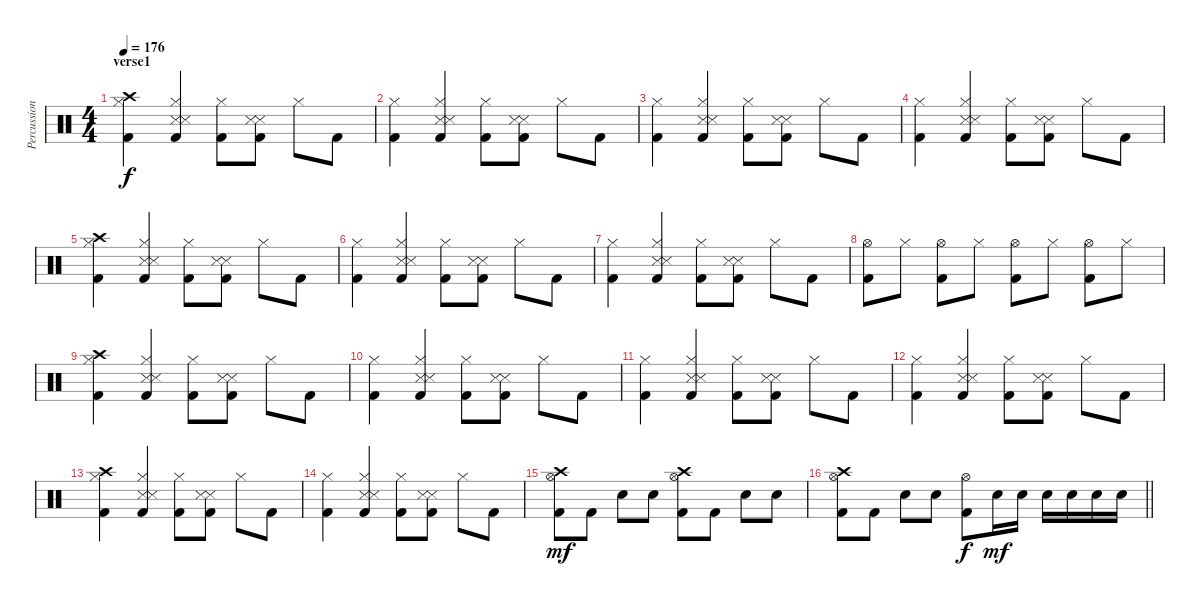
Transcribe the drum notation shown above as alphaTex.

\track ("Percussion" "Percussion") {instrument percussion}
\staff {score}
\articulation defaults
\ts (4 4)
\section ("" "verse1")
\tempo 176
\clef neutral
\ks c
("Kick (hit) 2" "Hi-Hat (closed)" "Crash high (hit)").4{dy f} ("Snare (side stick) 3" "Kick (hit) 2" "Snare (side stick) 3" "Hi-Hat (closed)").4 ("Kick (hit) 2" "Hi-Hat (closed)").8 ("Snare (side stick) 3" "Kick (hit) 2" "Snare (side stick) 3").8 "Hi-Hat (closed)".8 "Kick (hit) 2".8 |
("Kick (hit) 2" "Hi-Hat (closed)").4 ("Snare (side stick) 3" "Kick (hit) 2" "Snare (side stick) 3" "Hi-Hat (closed)").4 ("Kick (hit) 2" "Hi-Hat (closed)").8 ("Snare (side stick) 3" "Kick (hit) 2" "Snare (side stick) 3").8 "Hi-Hat (closed)".8 "Kick (hit) 2".8 |
("Kick (hit) 2" "Hi-Hat (closed)").4 ("Snare (side stick) 3" "Kick (hit) 2" "Snare (side stick) 3" "Hi-Hat (closed)").4 ("Kick (hit) 2" "Hi-Hat (closed)").8 ("Snare (side stick) 3" "Kick (hit) 2" "Snare (side stick) 3").8 "Hi-Hat (closed)".8 "Kick (hit) 2".8 |
("Kick (hit) 2" "Hi-Hat (closed)").4 ("Snare (side stick) 3" "Kick (hit) 2" "Snare (side stick) 3" "Hi-Hat (closed)").4 ("Kick (hit) 2" "Hi-Hat (closed)").8 ("Snare (side stick) 3" "Kick (hit) 2" "Snare (side stick) 3").8 "Hi-Hat (closed)".8 "Kick (hit) 2".8 |
("Kick (hit) 2" "Hi-Hat (closed)" "Crash high (hit)").4 ("Snare (side stick) 3" "Kick (hit) 2" "Snare (side stick) 3" "Hi-Hat (closed)").4 ("Kick (hit) 2" "Hi-Hat (closed)").8 ("Snare (side stick) 3" "Kick (hit) 2" "Snare (side stick) 3").8 "Hi-Hat (closed)".8 "Kick (hit) 2".8 |
("Kick (hit) 2" "Hi-Hat (closed)").4 ("Snare (side stick) 3" "Kick (hit) 2" "Snare (side stick) 3" "Hi-Hat (closed)").4 ("Kick (hit) 2" "Hi-Hat (closed)").8 ("Snare (side stick) 3" "Kick (hit) 2" "Snare (side stick) 3").8 "Hi-Hat (closed)".8 "Kick (hit) 2".8 |
("Kick (hit) 2" "Hi-Hat (closed)").4 ("Snare (side stick) 3" "Kick (hit) 2" "Snare (side stick) 3" "Hi-Hat (closed)").4 ("Kick (hit) 2" "Hi-Hat (closed)").8 ("Snare (side stick) 3" "Kick (hit) 2" "Snare (side stick) 3").8 "Hi-Hat (closed)".8 "Kick (hit) 2".8 |
("Kick (hit) 2" "Hi-Hat (open)").8 "Hi-Hat (closed)".8 ("Kick (hit) 2" "Hi-Hat (open)").8 "Hi-Hat (closed)".8 ("Kick (hit) 2" "Hi-Hat (open)").8 "Hi-Hat (closed)".8 ("Kick (hit) 2" "Hi-Hat (open)").8 "Hi-Hat (closed)".8 |
("Kick (hit) 2" "Hi-Hat (closed)" "Crash high (hit)").4 ("Snare (side stick) 3" "Kick (hit) 2" "Snare (side stick) 3" "Hi-Hat (closed)").4 ("Kick (hit) 2" "Hi-Hat (closed)").8 ("Snare (side stick) 3" "Kick (hit) 2" "Snare (side stick) 3").8 "Hi-Hat (closed)".8 "Kick (hit) 2".8 |
("Kick (hit) 2" "Hi-Hat (closed)").4 ("Snare (side stick) 3" "Kick (hit) 2" "Snare (side stick) 3" "Hi-Hat (closed)").4 ("Kick (hit) 2" "Hi-Hat (closed)").8 ("Snare (side stick) 3" "Kick (hit) 2" "Snare (side stick) 3").8 "Hi-Hat (closed)".8 "Kick (hit) 2".8 |
("Kick (hit) 2" "Hi-Hat (closed)").4 ("Snare (side stick) 3" "Kick (hit) 2" "Snare (side stick) 3" "Hi-Hat (closed)").4 ("Kick (hit) 2" "Hi-Hat (closed)").8 ("Snare (side stick) 3" "Kick (hit) 2" "Snare (side stick) 3").8 "Hi-Hat (closed)".8 "Kick (hit) 2".8 |
("Kick (hit) 2" "Hi-Hat (closed)").4 ("Snare (side stick) 3" "Kick (hit) 2" "Snare (side stick) 3" "Hi-Hat (closed)").4 ("Kick (hit) 2" "Hi-Hat (closed)").8 ("Snare (side stick) 3" "Kick (hit) 2" "Snare (side stick) 3").8 "Hi-Hat (closed)".8 "Kick (hit) 2".8 |
("Kick (hit) 2" "Hi-Hat (closed)" "Crash high (hit)").4 ("Snare (side stick) 3" "Kick (hit) 2" "Snare (side stick) 3" "Hi-Hat (closed)").4 ("Kick (hit) 2" "Hi-Hat (closed)").8 ("Snare (side stick) 3" "Kick (hit) 2" "Snare (side stick) 3").8 "Hi-Hat (closed)".8 "Kick (hit) 2".8 |
("Kick (hit) 2" "Hi-Hat (closed)").4 ("Snare (side stick) 3" "Kick (hit) 2" "Snare (side stick) 3" "Hi-Hat (closed)").4 ("Kick (hit) 2" "Hi-Hat (closed)").8 ("Snare (side stick) 3" "Kick (hit) 2" "Snare (side stick) 3").8 "Hi-Hat (closed)".8 "Kick (hit) 2".8 |
("Kick (hit) 2" "Hi-Hat (open)" "Crash high (hit)").8{dy mf} "Kick (hit) 2".8 "Snare (hit) 2".8 "Snare (hit) 2".8 ("Kick (hit) 2" "Hi-Hat (open)" "Crash high (hit)").8 "Kick (hit) 2".8 "Snare (hit) 2".8 "Snare (hit) 2".8 |
\barLineRight lightlight
("Kick (hit) 2" "Hi-Hat (open)" "Crash high (hit)").8 "Kick (hit) 2".8 "Snare (hit) 2".8 "Snare (hit) 2".8 ("Kick (hit) 2" "Hi-Hat (open)").8{dy f} "Snare (hit) 2".16{dy mf} "Snare (hit) 2".16 "Snare (hit) 2".16 "Snare (hit) 2".16 "Snare (hit) 2".16 "Snare (hit) 2".16
